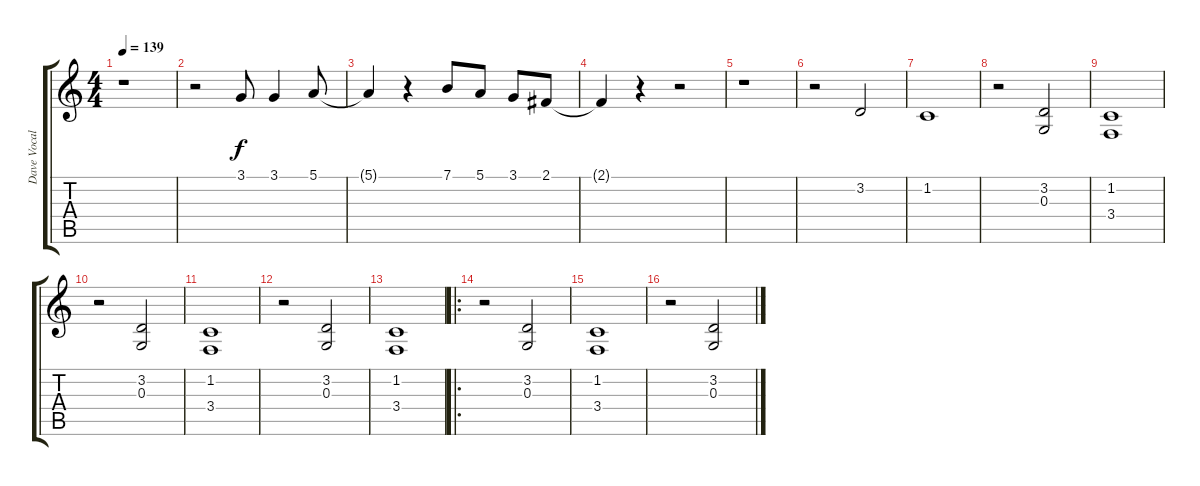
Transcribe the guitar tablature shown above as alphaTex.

\track ("Dave Vocal" "Dave Vocal") {instrument drawbarorgan}
\staff {score tabs}
\tuning (E4 B3 G3 D3 A2 E2) {hide}
\ts (4 4)
\tempo 139
\clef g2
\ks c
r.1{dy f} |
r.2 3.1.8 3.1.4 5.1.8 |
5.1{t}.4 r.4 7.1.8 5.1.8 3.1.8 2.1.8 |
2.1{t}.4 r.4 r.2 |
r.1 |
r.2 3.2.2 |
1.2.1 |
r.2 (3.2 0.3).2 |
(1.2 3.4).1 |
r.2 (3.2 0.3).2 |
(1.2 3.4).1 |
r.2 (3.2 0.3).2 |
(1.2 3.4).1 |
\ro
r.2 (3.2 0.3).2 |
(1.2 3.4).1 |
r.2 (3.2 0.3).2
